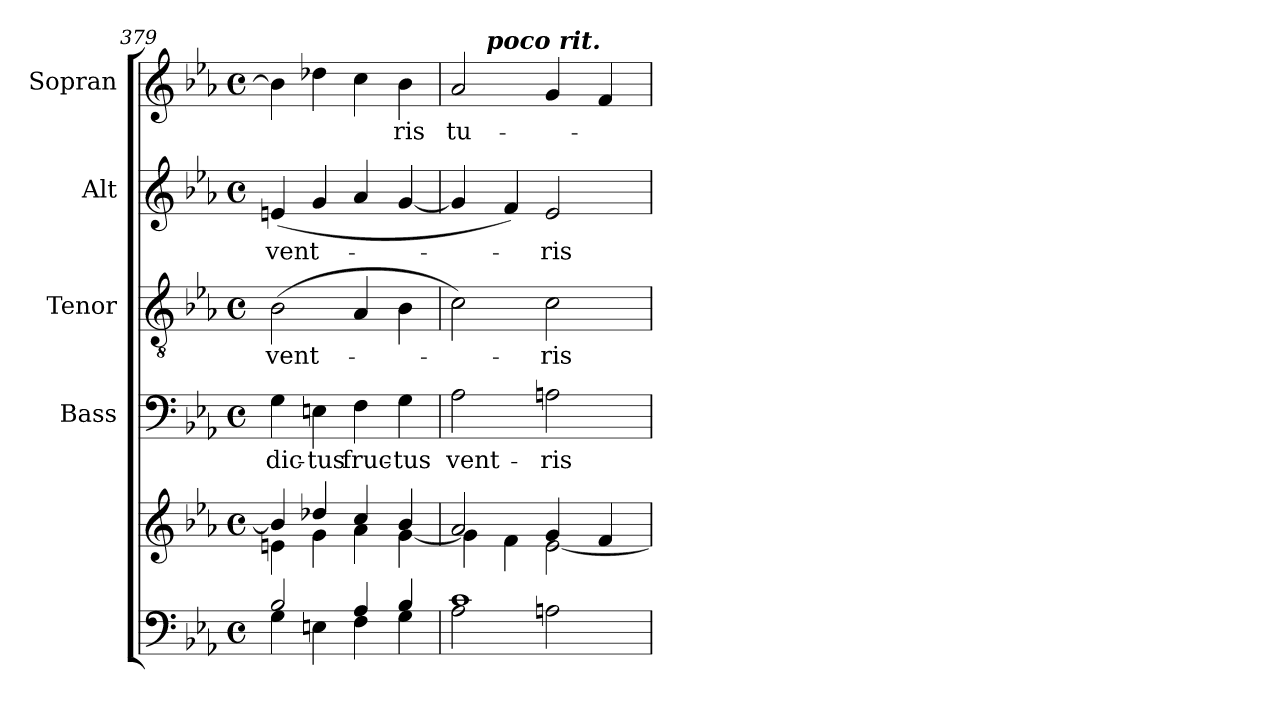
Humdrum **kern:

**kern	**kern	**kern	**text	**kern	**text	**kern	**text	**kern	**text
*part5	*part5	*part4	*part4	*part3	*part3	*part2	*part2	*part1	*part1
*staff6	*staff5	*staff4	*staff4	*staff3	*staff3	*staff2	*staff2	*staff1	*staff1
*	*	*I"Bass	*	*I"Tenor	*	*I"Alt	*	*I"Sopran	*
*	*	*I'B.	*	*I'T.	*	*I'A.	*	*I'S.	*
*clefF4	*clefG2	*clefF4	*	*clefGv2	*	*clefG2	*	*clefG2	*
*k[b-e-a-]	*k[b-e-a-]	*k[b-e-a-]	*	*k[b-e-a-]	*	*k[b-e-a-]	*	*k[b-e-a-]	*
*E-:	*E-:	*E-:	*	*E-:	*	*E-:	*	*E-:	*
*M4/4	*M4/4	*M4/4	*	*M4/4	*	*M4/4	*	*M4/4	*
*met(c)	*met(c)	*met(c)	*	*met(c)	*	*met(c)	*	*met(c)	*
=379	=379	=379	=379	=379	=379	=379	=379	=379	=379
*^	*^	*	*	*	*	*	*	*	*
!	!	!	!	!	!LO:LY:b	!	!LO:LY:b	!	!LO:LY:b	!	!
2B-/	4G\	4b-/]	4en\	4G\	-dic-	(>2B-\	vent-	(<4en/	vent-	4b-\]	.
!	!	!	!	!	!LO:LY:b	!	!	!	!	!	!
.	4En\	4dd-X/	4g\	4En\	-tus	.	.	4g/	.	4dd-X\	.
!	!	!	!	!	!LO:LY:b	!	!	!	!	!	!
4A-/	4F\	4cc/	4a-\	4F\	fruc-	4A-/	.	4a-/	.	4cc\	.
!	!	!	!	!	!LO:LY:b	!	!	!	!	!	!LO:LY:b
4B-/	4G\	4b-/	[<4g\	4G\	-tus	4B-\	.	[4g/	.	4b-\	-ris
=380	=380	=380	=380	=380	=380	=380	=380	=380	=380	=380	=380
!	!	!	!	!	!LO:LY:b	!	!	!	!	!	!LO:LY:b
*	*	*	*	*	*	*	*	*	*	*^	*
1c	2A-\	2a-/	4g\]	2A-\	vent-	2c\)	.	4g/]	.	2a-/	8.ryy	tu-
!	!	!	!	!	!	!	!	!	!	!	!LO:TX:a:Bi:t=poco rit.	!
.	.	.	.	.	.	.	.	.	.	.	2ryy	.
.	.	.	4f\	.	.	.	.	4f/)	.	.	.	.
!	!	!	!	!	!LO:LY:b	!	!LO:LY:b	!	!LO:LY:b	!	!	!
.	2An\	4g/	[<2e-\	2An\	-ris	2c\	-ris	2e-/	-ris	4g/	.	.
.	.	.	.	.	.	.	.	.	.	.	4ryy	.
.	.	4f/	.	.	.	.	.	.	.	4f/	.	.
.	.	.	.	.	.	.	.	.	.	.	16ryy	.
*v	*v	*	*	*	*	*	*	*	*	*v	*v	*
*	*v	*v	*	*	*	*	*	*	*	*
=	=	=	=	=	=	=	=	=	=
*-	*-	*-	*-	*-	*-	*-	*-	*-	*-
